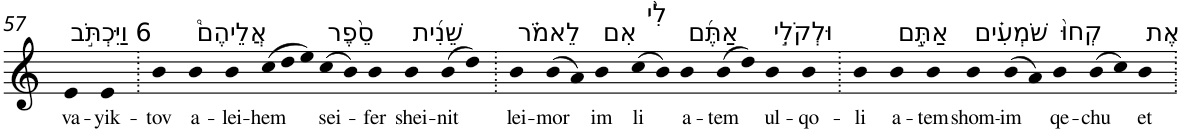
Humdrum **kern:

**kern	**text
*part1	*part1
*staff1	*staff1
*I"Piano	*
*I'Pno	*
!!LO:PB:g=z
*clefG2	*
*k[]	*
=57	=57
!LO:TX:a:t=6 וַיִּכְתֹּ֣ב	!
!	!LO:LY:b
4e	va-
!	!LO:LY:b
4e	-yik-
=58.	=58.
!	!LO:LY:b
4b	-tov
!LO:TX:a:t=אֲלֵיהֶם֩	!
!	!LO:LY:b
4b	a-
!	!LO:LY:b
4b	-lei-
*Xtuplet	*
!	!LO:LY:b
(>12cc	-hem
12dd	.
12ee)	.
!LO:TX:a:t=סֵ֨פֶר	!
!	!LO:LY:b
(>8cc	sei-
8b)	.
!	!LO:LY:b
4b	-fer
!LO:TX:a:t=שֵׁנִ֜ית	!
!	!LO:LY:b
4b	shei-
!	!LO:LY:b
(>8b	-nit
8dd)	.
=59.	=59.
!LO:TX:a:t=לֵאמֹ֗ר	!
!	!LO:LY:b
4b	lei-
!	!LO:LY:b
(>8b	-mor
8a)	.
!LO:TX:a:t=אִם	!
!	!LO:LY:b
4b	im
!LO:TX:a:t=לִ֨י	!
!	!LO:LY:b
(>8cc	li
8b)	.
!LO:TX:a:t=אַתֶּ֜ם	!
!	!LO:LY:b
4b	a-
!	!LO:LY:b
(>8b	-tem
8dd)	.
!LO:TX:a:t=וּלְקֹלִ֣י	!
!	!LO:LY:b
4b	ul-
!	!LO:LY:b
4b	-qo-
=60.	=60.
!	!LO:LY:b
4b	-li
!LO:TX:a:t=אַתֶּ֣ם	!
!	!LO:LY:b
4b	a-
!	!LO:LY:b
4b	-tem
!LO:TX:a:t=שֹׁמְעִ֗ים	!
!	!LO:LY:b
4b	shom-
!	!LO:LY:b
(>8b	-im
8a)	.
!LO:TX:a:t=קְחוּ֙	!
!	!LO:LY:b
4b	qe-
!	!LO:LY:b
(>8b	-chu
8cc)	.
!LO:TX:a:t=אֶת	!
!	!LO:LY:b
4b	et
=.	=.
*-	*-
